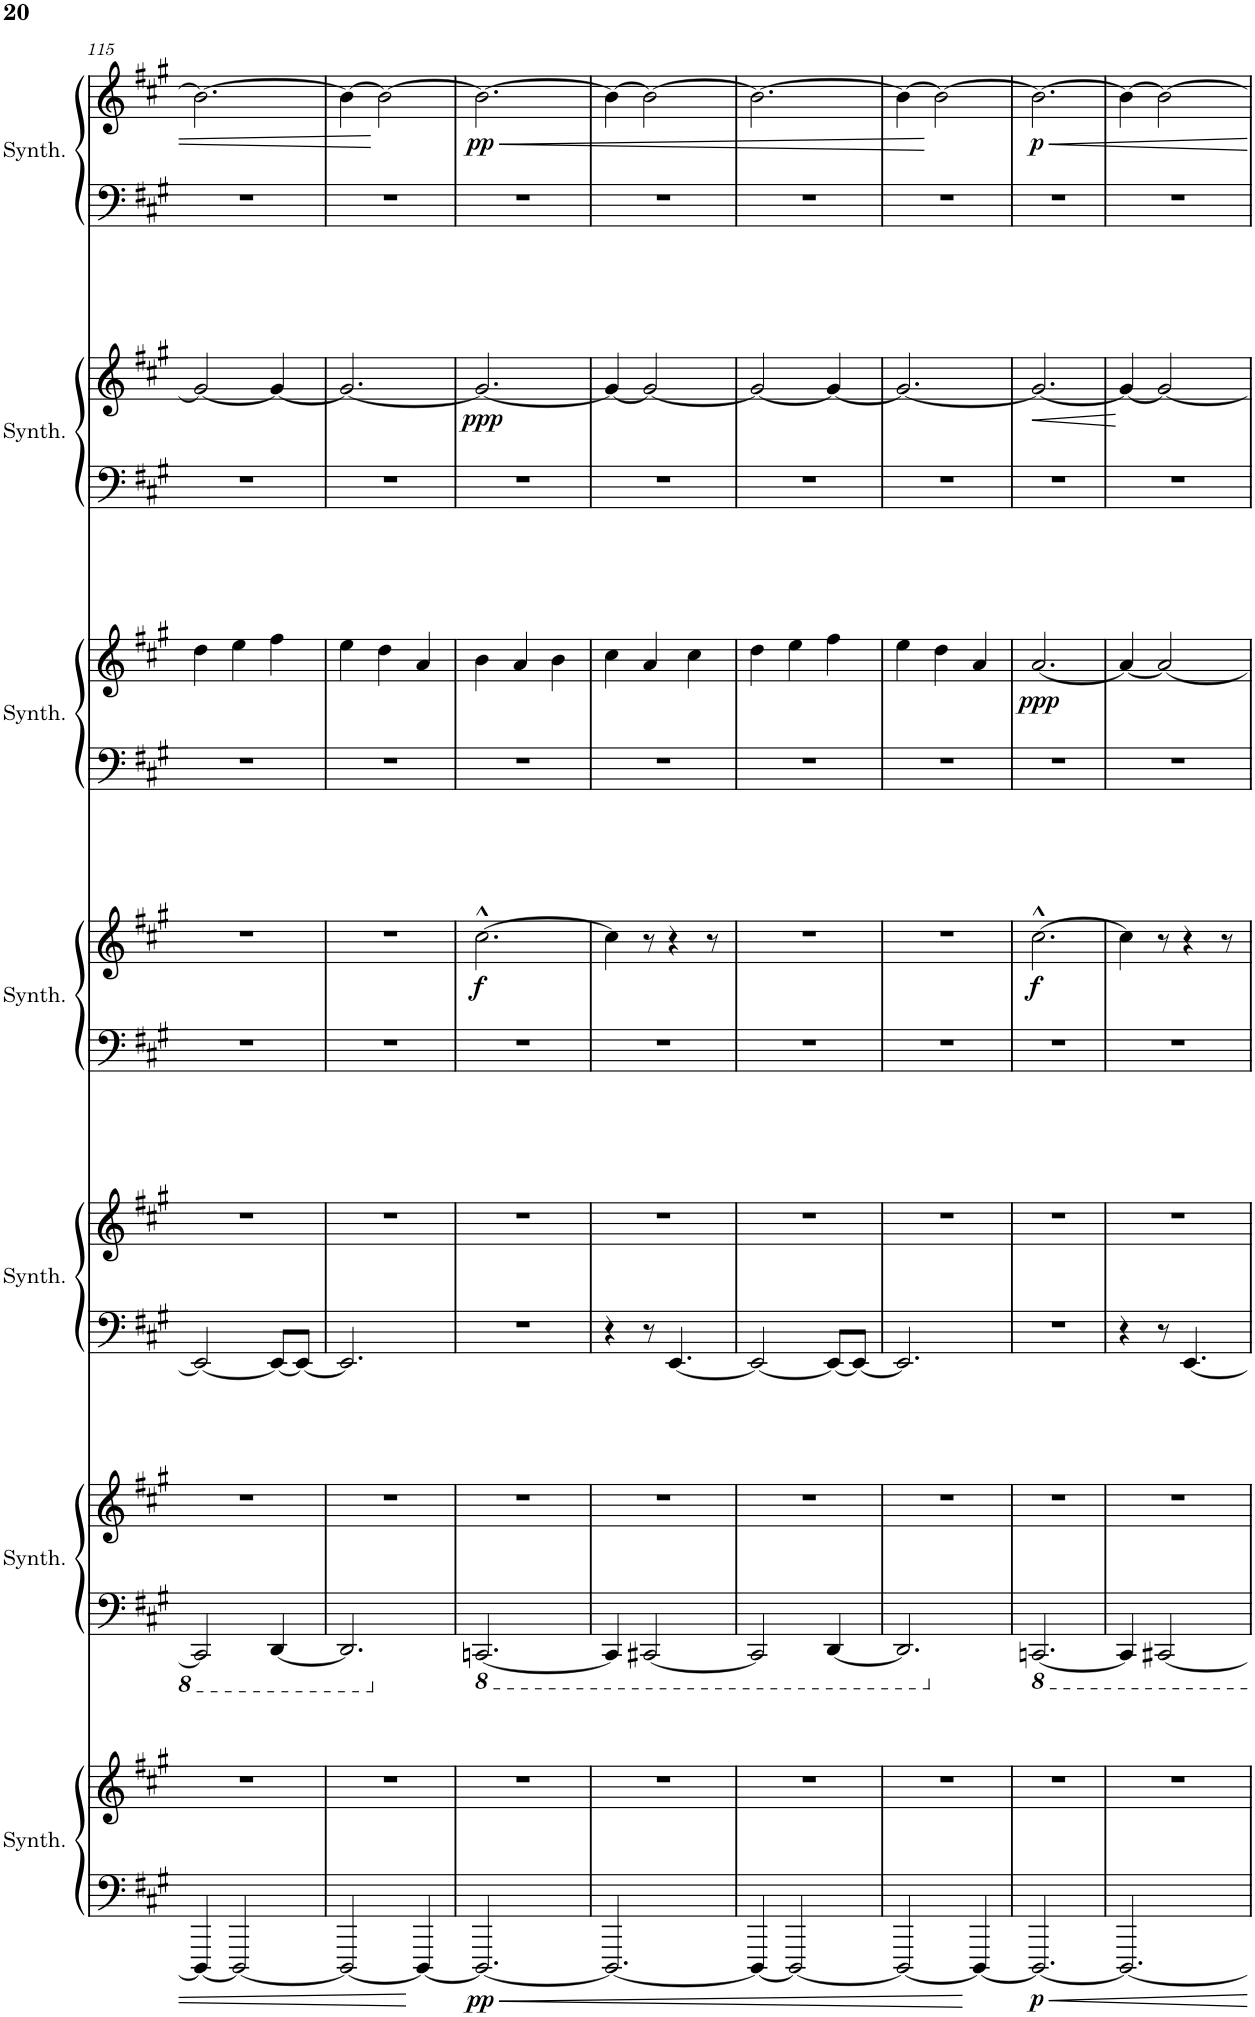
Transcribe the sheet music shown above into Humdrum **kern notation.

**kern	**kern	**dynam	**kern	**kern	**kern	**kern	**kern	**kern	**dynam	**kern	**kern	**dynam	**kern	**kern	**dynam	**kern	**kern	**dynam
*part7	*part7	*part7	*part6	*part6	*part5	*part5	*part4	*part4	*part4	*part3	*part3	*part3	*part2	*part2	*part2	*part1	*part1	*part1
*staff14	*staff13	*staff13/14	*staff12	*staff11	*staff10	*staff9	*staff8	*staff7	*staff7/8	*staff6	*staff5	*staff5/6	*staff4	*staff3	*staff3/4	*staff2	*staff1	*staff1/2
*I"Crystal Synthesizer	*	*	*I"Saw Synthesizer	*	*I"Atmosphere Synthesizer	*	*I"Goblins Synthesizer	*	*	*I"Choir Synthesizer	*	*	*I"Bowed Synthesizer	*	*	*I"String Synthesizer	*	*
*I'Synth.	*	*	*I'Synth.	*	*I'Synth.	*	*I'Synth.	*	*	*I'Synth.	*	*	*I'Synth.	*	*	*I'Synth.	*	*
!!LO:PB:g=z
*clefF4	*clefG2	*	*clefF4	*clefG2	*clefF4	*clefG2	*clefF4	*clefG2	*	*clefF4	*clefG2	*	*clefF4	*clefG2	*	*clefF4	*clefG2	*
*k[f#c#g#]	*k[f#c#g#]	*	*k[f#c#g#]	*k[f#c#g#]	*k[f#c#g#]	*k[f#c#g#]	*k[f#c#g#]	*k[f#c#g#]	*	*k[f#c#g#]	*k[f#c#g#]	*	*k[f#c#g#]	*k[f#c#g#]	*	*k[f#c#g#]	*k[f#c#g#]	*
*M6/8	*M6/8	*	*M6/8	*M6/8	*M6/8	*M6/8	*M6/8	*M6/8	*	*M6/8	*M6/8	*	*M6/8	*M6/8	*	*M6/8	*M6/8	*
=115	=115	=115	=115	=115	=115	=115	=115	=115	=115	=115	=115	=115	=115	=115	=115	=115	=115	=115
4DDD/_	2.r	.	2CCC#/]	2.r	2EE/_	2.r	2.r	2.r	.	2.r	4dd\	.	2.r	2g#/_	.	2.r	2.b\_	.
2DDD/_	.	.	.	.	.	.	.	.	.	.	4ee\	.	.	.	.	.	.	.
.	.	.	[4DDD/	.	8EE/L_	.	.	.	.	.	4ff#\	.	.	4g#/_	.	.	.	.
.	.	.	.	.	8EE/J_	.	.	.	.	.	.	.	.	.	.	.	.	.
=116	=116	=116	=116	=116	=116	=116	=116	=116	=116	=116	=116	=116	=116	=116	=116	=116	=116	=116
2DDD/_	2.r	.	2.DDD/]	2.r	2.EE/]	2.r	2.r	2.r	.	2.r	4ee\	.	2.r	2.g#/_	.	2.r	4b\_	.
.	.	.	.	.	.	.	.	.	.	.	4dd\	.	.	.	.	.	2b\_	.
4DDD/_	.	.	.	.	.	.	.	.	.	.	4a/	.	.	.	.	.	.	.
=117	=117	=117	=117	=117	=117	=117	=117	=117	=117	=117	=117	=117	=117	=117	=117	=117	=117	=117
*	*	*	*8ba	*	*	*	*	*	*	*	*	*	*	*	*	*	*	*
!	!	!LO:DY:b=2	!	!	!	!	!	!	!LO:DY:b	!	!	!	!	!	!LO:DY:b	!	!	!LO:HP:b
!	!	!	!	!	!	!	!	!	!	!	!	!	!	!	!	!	!	!LO:DY:n=1:b
2.DDD/_	2.r	pp	[2.CCCn/	2.r	2.r	2.r	2.r	[2.cc#^^\	f	2.r	4b\	.	2.r	2.g#/_	ppp	2.r	2.b\_	< pp
.	.	.	.	.	.	.	.	.	.	.	4a/	.	.	.	.	.	.	.
.	.	.	.	.	.	.	.	.	.	.	4b\	.	.	.	.	.	.	.
=118	=118	=118	=118	=118	=118	=118	=118	=118	=118	=118	=118	=118	=118	=118	=118	=118	=118	=118
2.DDD/_	2.r	.	4CCC/]	2.r	4r	2.r	2.r	4cc#\]	.	2.r	4cc#\	.	2.r	4g#/_	.	2.r	4b\_	.
.	.	.	[2CCC#X/	.	8r	.	.	8r	.	.	4a/	.	.	2g#/_	.	.	2b\_	.
.	.	.	.	.	[4.EE/	.	.	4r	.	.	.	.	.	.	.	.	.	.
.	.	.	.	.	.	.	.	.	.	.	4cc#\	.	.	.	.	.	.	.
.	.	.	.	.	.	.	.	8r	.	.	.	.	.	.	.	.	.	.
=119	=119	=119	=119	=119	=119	=119	=119	=119	=119	=119	=119	=119	=119	=119	=119	=119	=119	=119
4DDD/_	2.r	.	2CCC#/]	2.r	2EE/_	2.r	2.r	2.r	.	2.r	4dd\	.	2.r	2g#/_	.	2.r	2.b\_	.
2DDD/_	.	.	.	.	.	.	.	.	.	.	4ee\	.	.	.	.	.	.	.
.	.	.	[4DDD/	.	8EE/L_	.	.	.	.	.	4ff#\	.	.	4g#/_	.	.	.	.
.	.	.	.	.	8EE/J_	.	.	.	.	.	.	.	.	.	.	.	.	.
=120	=120	=120	=120	=120	=120	=120	=120	=120	=120	=120	=120	=120	=120	=120	=120	=120	=120	=120
2DDD/_	2.r	.	2.DDD/]	2.r	2.EE/]	2.r	2.r	2.r	.	2.r	4ee\	.	2.r	2.g#/_	.	2.r	4b\_	.
.	.	.	.	.	.	.	.	.	.	.	4dd\	.	.	.	.	.	2b\_	[
4DDD/_	.	.	.	.	.	.	.	.	.	.	4a/	.	.	.	.	.	.	.
=121	=121	=121	=121	=121	=121	=121	=121	=121	=121	=121	=121	=121	=121	=121	=121	=121	=121	=121
*	*	*	*X8ba	*	*	*	*	*	*	*	*	*	*	*	*	*	*	*
!	!	!LO:DY:b=2	!	!	!	!	!	!	!LO:DY:b	!	!	!LO:DY:b	!	!	!	!	!	!LO:DY:b
2.DDD/_	2.r	p	[2.CCCn/	2.r	2.r	2.r	2.r	[2.cc#^^\	f	2.r	[2.a/	ppp	2.r	2.g#/_	.	2.r	2.b\_	p
=122	=122	=122	=122	=122	=122	=122	=122	=122	=122	=122	=122	=122	=122	=122	=122	=122	=122	=122
2.DDD/_	2.r	.	4CCC/]	2.r	4r	2.r	2.r	4cc#\]	.	2.r	4a/_	.	2.r	4g#/_	.	2.r	4b\_	.
.	.	.	[2CCC#X/	.	8r	.	.	8r	.	.	2a/_	.	.	2g#/_	.	.	2b\_	.
.	.	.	.	.	[4.EE/	.	.	4r	.	.	.	.	.	.	.	.	.	.
.	.	.	.	.	.	.	.	8r	.	.	.	.	.	.	.	.	.	.
=	=	=	=	=	=	=	=	=	=	=	=	=	=	=	=	=	=	=
*-	*-	*-	*-	*-	*-	*-	*-	*-	*-	*-	*-	*-	*-	*-	*-	*-	*-	*-
